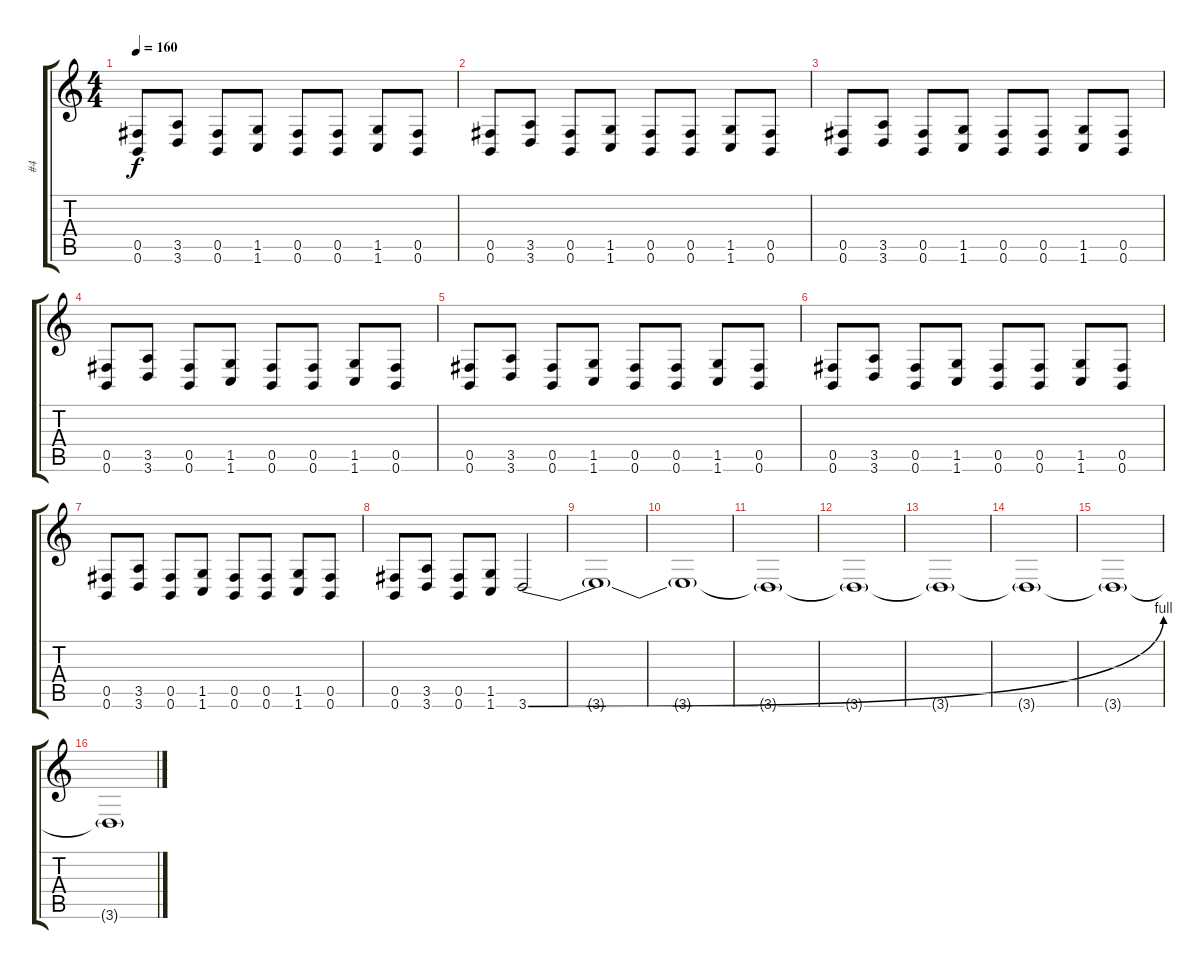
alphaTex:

\track ("#4" "#4") {instrument distortionguitar}
\staff {score tabs}
\tuning (Db4 Ab3 E3 B2 Gb2 B1) {hide}
\ts (4 4)
\tempo 160
\clef g2
\ks c
(0.5 0.6).8{dy f} (3.5 3.6).8 (0.5 0.6).8 (1.5 1.6).8 (0.5 0.6).8 (0.5 0.6).8 (1.5 1.6).8 (0.5 0.6).8 |
(0.5 0.6).8 (3.5 3.6).8 (0.5 0.6).8 (1.5 1.6).8 (0.5 0.6).8 (0.5 0.6).8 (1.5 1.6).8 (0.5 0.6).8 |
(0.5 0.6).8 (3.5 3.6).8 (0.5 0.6).8 (1.5 1.6).8 (0.5 0.6).8 (0.5 0.6).8 (1.5 1.6).8 (0.5 0.6).8 |
(0.5 0.6).8 (3.5 3.6).8 (0.5 0.6).8 (1.5 1.6).8 (0.5 0.6).8 (0.5 0.6).8 (1.5 1.6).8 (0.5 0.6).8 |
(0.5 0.6).8 (3.5 3.6).8 (0.5 0.6).8 (1.5 1.6).8 (0.5 0.6).8 (0.5 0.6).8 (1.5 1.6).8 (0.5 0.6).8 |
(0.5 0.6).8 (3.5 3.6).8 (0.5 0.6).8 (1.5 1.6).8 (0.5 0.6).8 (0.5 0.6).8 (1.5 1.6).8 (0.5 0.6).8 |
(0.5 0.6).8 (3.5 3.6).8 (0.5 0.6).8 (1.5 1.6).8 (0.5 0.6).8 (0.5 0.6).8 (1.5 1.6).8 (0.5 0.6).8 |
(0.5 0.6).8 (3.5 3.6).8 (0.5 0.6).8 (1.5 1.6).8 3.6{be (bend 0 0 60 4)}.2 |
3.6{t}.1 |
3.6{t}.1 |
3.6{t}.1 |
3.6{t}.1 |
3.6{t}.1 |
3.6{t}.1 |
3.6{t}.1 |
3.6{t}.1
